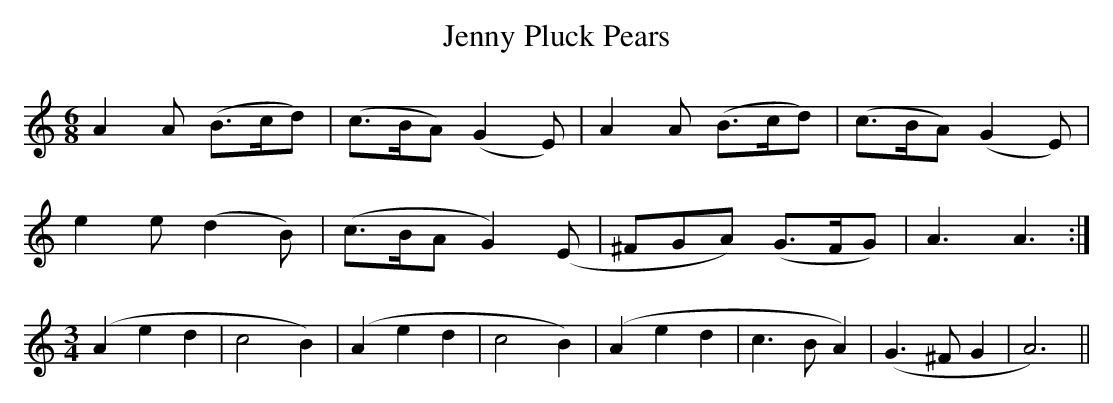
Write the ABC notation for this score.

X:1
T:Jenny Pluck Pears
M:6/8
L:1/8
K:Amin
A2A (B>cd) | (c>BA) (G2E) | A2A (B>cd) | (c>BA) (G2E) |
e2e (d2B) | (c>BA G2)(E | ^FGA) (G>FG) | A3A3 :|
M:3/4
L:1/8
(A2e2d2 | c4B2) | (A2e2d2 | c4B2) | (A2e2d2 | c3B A2) | (G3^F G2 | A6) ||
